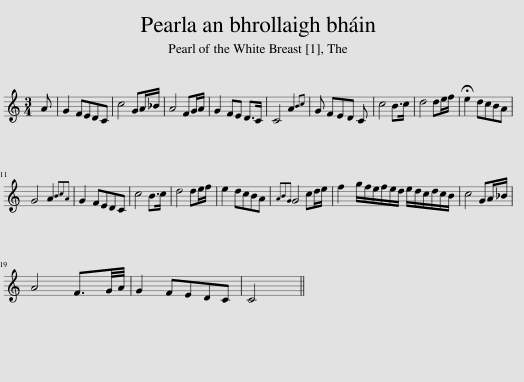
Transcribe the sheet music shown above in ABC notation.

X:1
L:1/8
M:3/4
I:linebreak $
K:C
V:1 treble
V:1
 A | G2 FEDC | c4 GA/_B/ | A4 FG/A/ | G2 FE D>C | %5
 C4 A2{Bc} | G FED C | c4 B>c | d4 de/f/ | !fermata!e2 dcBA |$ %10
 G4 A2{BcA} | G2 FEDC | c4 B>c | d4 de/f/ | e2 dcBA | %15
{ABG} G4 cd/e/ | f2 g/f/e/f/e/d/ e/d/c/d/c/B/ | c4 GA/_B/ |$ A4 F3/2G/4A/4 | G2 FEDC | %20
 C4 || %21
